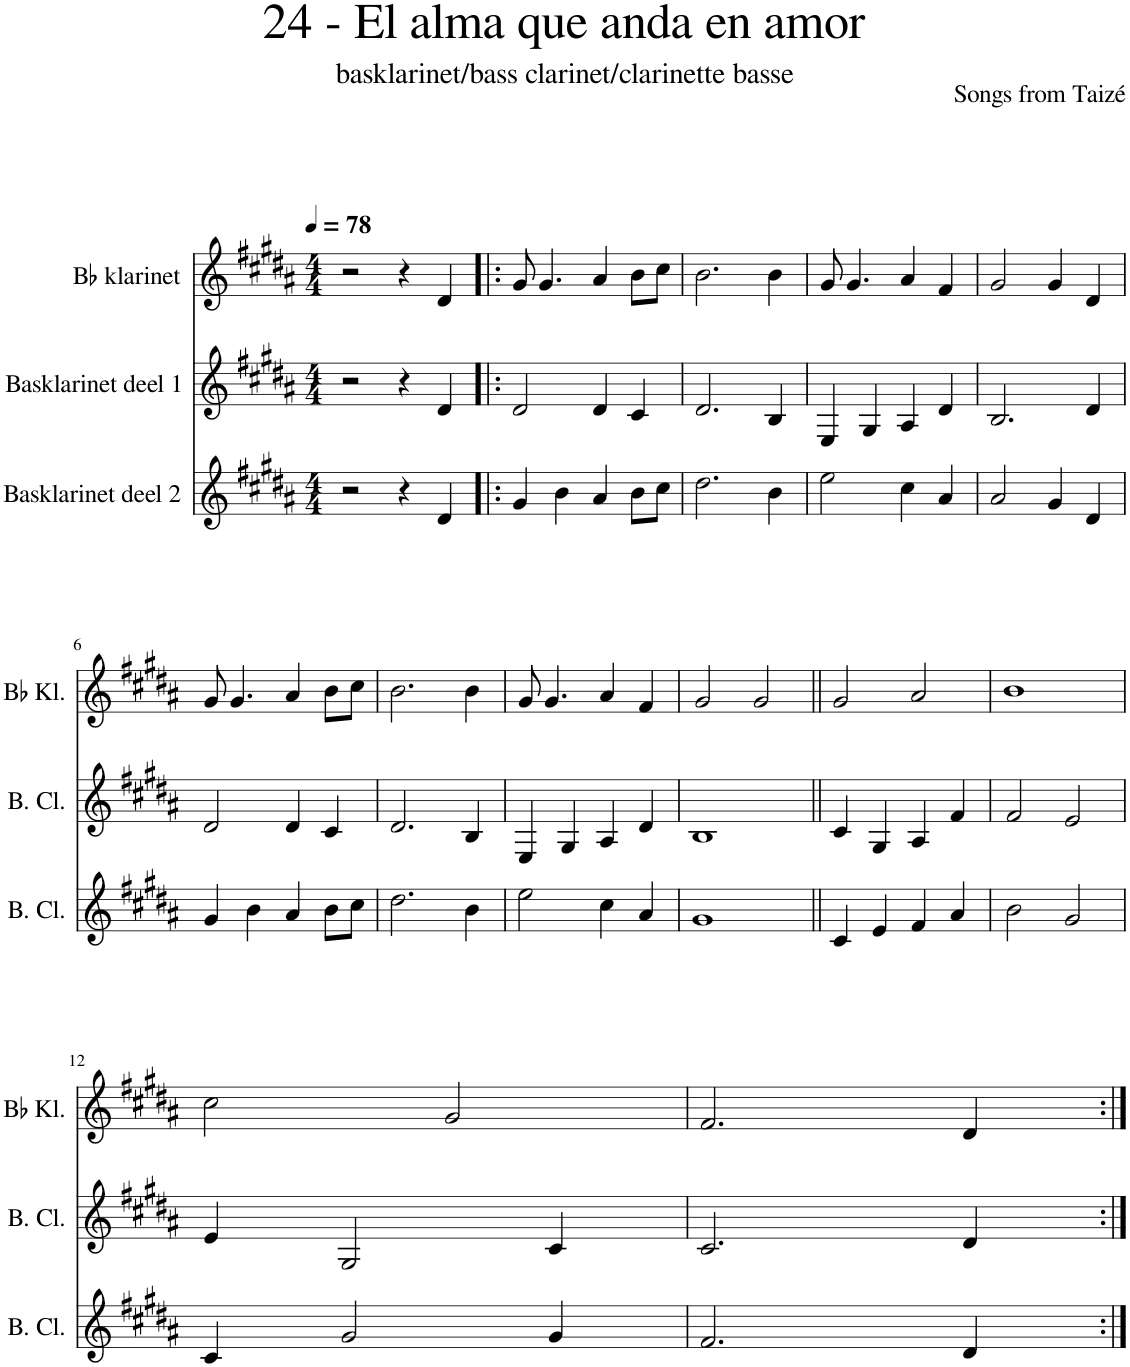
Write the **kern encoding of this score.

**kern	**kern	**kern
*part3	*part2	*part1
*staff3	*staff2	*staff1
*I"Basklarinet deel 2	*I"Basklarinet deel 1	*I"Bb klarinet
*	*	*I'Bb Kl.
*clefG2	*clefG2	*clefG2
*Trd8c14	*Trd8c14	*Trd1c2
*k[f#c#g#d#a#]	*k[f#c#g#d#a#]	*k[f#c#g#d#a#]
*M4/4	*M4/4	*M4/4
*MM78	*MM78	*MM78
=1	=1	=1
2r	2r	2r
4r	4r	4r
4d#/	4d#/	4d#/
=2!|:	=2!|:	=2!|:
4g#/	2d#/	8g#/
.	.	4.g#/
4b\	.	.
4a#/	4d#/	4a#/
8b\L	4c#/	8b\L
8cc#\J	.	8cc#\J
=3	=3	=3
2.dd#\	2.d#/	2.b\
4b\	4B/	4b\
=4	=4	=4
2ee\	4E/	8g#/
.	.	4.g#/
.	4G#/	.
4cc#\	4A#/	4a#/
4a#/	4d#/	4f#/
=5	=5	=5
2a#/	2.B/	2g#/
4g#/	.	4g#/
4d#/	4d#/	4d#/
!!LO:LB:g=z
=6	=6	=6
4g#/	2d#/	8g#/
.	.	4.g#/
4b\	.	.
4a#/	4d#/	4a#/
8b\L	4c#/	8b\L
8cc#\J	.	8cc#\J
=7	=7	=7
2.dd#\	2.d#/	2.b\
4b\	4B/	4b\
=8	=8	=8
2ee\	4E/	8g#/
.	.	4.g#/
.	4G#/	.
4cc#\	4A#/	4a#/
4a#/	4d#/	4f#/
=9	=9	=9
1g#	1B	2g#/
.	.	2g#/
=10||	=10||	=10||
4c#/	4c#/	2g#/
4e/	4G#/	.
4f#/	4A#/	2a#/
4a#/	4f#/	.
=11	=11	=11
2b\	2f#/	1b
2g#/	2e/	.
!!LO:LB:g=z
=12	=12	=12
4c#/	4e/	2cc#\
2g#/	2G#/	.
.	.	2g#/
4g#/	4c#/	.
=13	=13	=13
2.f#/	2.c#/	2.f#/
4d#/	4d#/	4d#/
=:|!	=:|!	=:|!
*-	*-	*-
